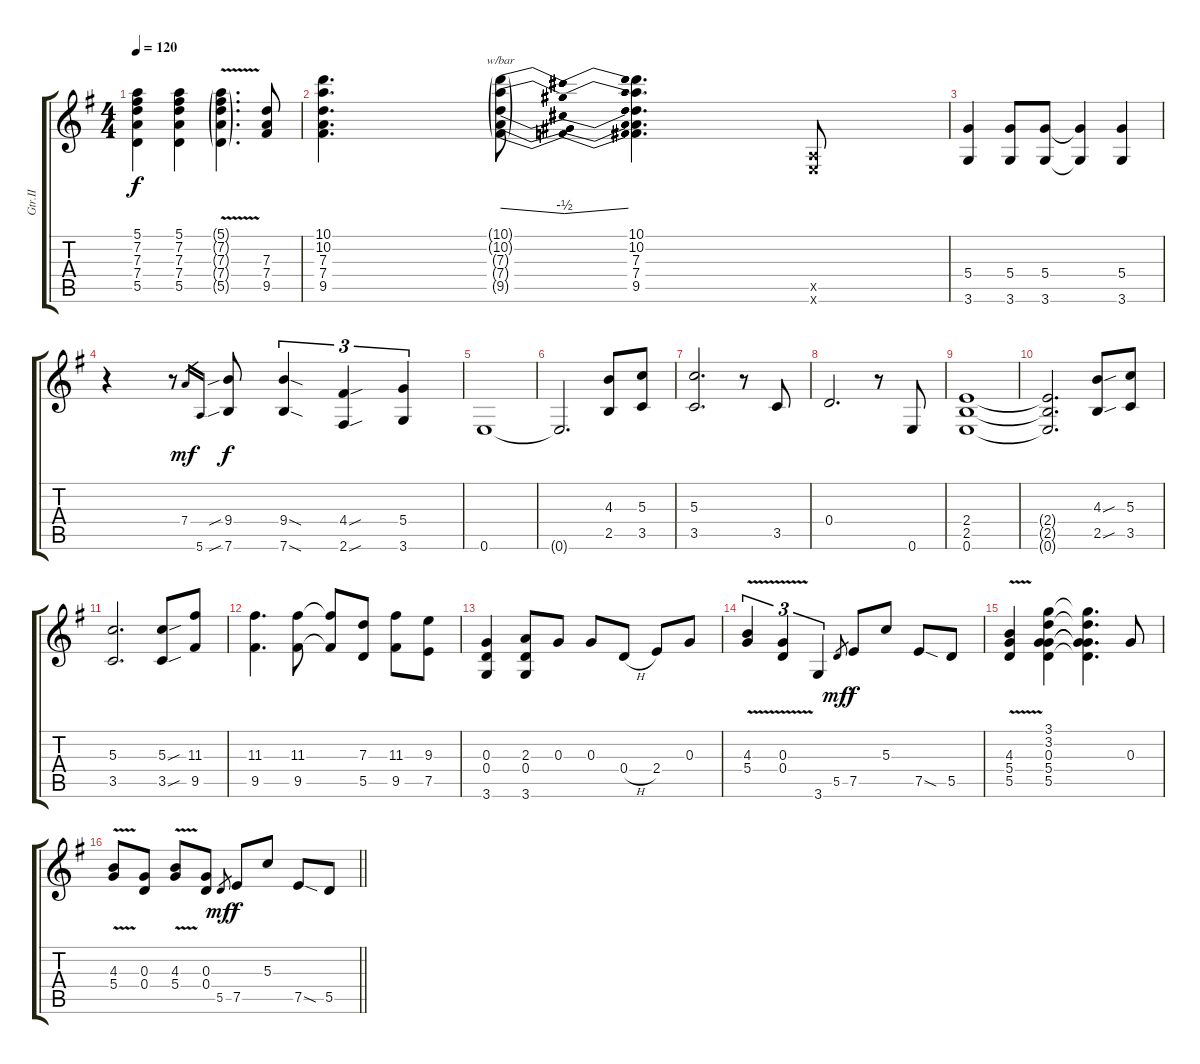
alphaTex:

\track ("Gtr.II" "Gtr.II") {instrument electricguitarjazz}
\staff {score tabs}
\tuning (E4 B3 G3 D3 A2 E2) {hide}
\ts (4 4)
\tempo 120
\clef g2
\ks eminor
(5.1 7.2 7.3 7.4 5.5).4{dy f} (5.1 7.2 7.3 7.4 5.5).4 (5.1{v g} 7.2{g} 7.3{g} 7.4{g} 5.5{g}).4{d} (7.3 7.4 9.5).8 |
(10.1 10.2 7.3 7.4 9.5).4{d} (10.1{g} 10.2{g} 7.3{g} 7.4{g} 9.5{g}).8{tbe (dip default 0 0 30 -2 60 0)} (10.1 10.2 7.3 7.4 9.5).4{d} (0.5{x} 0.6{x}).8 |
(5.4 3.6).4 (5.4 3.6).8 (5.4 3.6).8 (5.4{t} 3.6{t}).4 (5.4 3.6).4 |
r.4 r.8 7.4.16{gr dy mf} 5.6.16{gr} (9.4{sib} 7.6{sib}).8{dy f} (9.4{sod} 7.6{sod}).4{tu (3 2)} (4.4{sou} 2.6{sou}).4{tu (3 2)} (5.4 3.6).4{tu (3 2)} |
0.6.1 |
0.6{t}.2{d} (4.3 2.5).8 (5.3 3.5).8 |
(5.3 3.5).2{d} r.8 3.5.8 |
0.4.2{d} r.8 0.6.8 |
(2.4 2.5 0.6).1 |
(2.4{t} 2.5{t} 0.6{t}).2{d} (4.3{sou} 2.5{sou}).8 (5.3 3.5).8 |
(5.3 3.5).2{d} (5.3{sou} 3.5{sou}).8 (11.3 9.5).8 |
(11.3 9.5).4{d} (11.3 9.5).8 (11.3{t} 9.5{t}).8 (7.3 5.5).8 (11.3 9.5).8 (9.3 7.5).8 |
(0.3 0.4 3.6).4 (2.3 0.4 3.6).8 0.3.8 0.3.8 0.4{h}.8 2.4.8 0.3.8 |
(4.3{v} 5.4{v}).4{tu (3 2)} (0.3{v} 0.4{v}).4{tu (3 2)} 3.6.4{tu (3 2)} 5.5.8{gr dy mf} 7.5.8{dy f} 5.3.8 7.5{sod}.8 5.5.8 |
(4.3{v} 5.4{v} 5.5{v}).4 (3.1 3.2 0.3 5.4 5.5).4 (3.1{t} 3.2{t} 0.3{t} 5.4{t} 5.5{t}).4{d} 0.3.8 |
\barLineRight lightlight
(4.3{v} 5.4{v}).8 (0.3 0.4).8 (4.3{v} 5.4{v}).8 (0.3 0.4).8 5.5.8{gr dy mf} 7.5.8{dy f} 5.3.8 7.5{sod}.8 5.5.8
